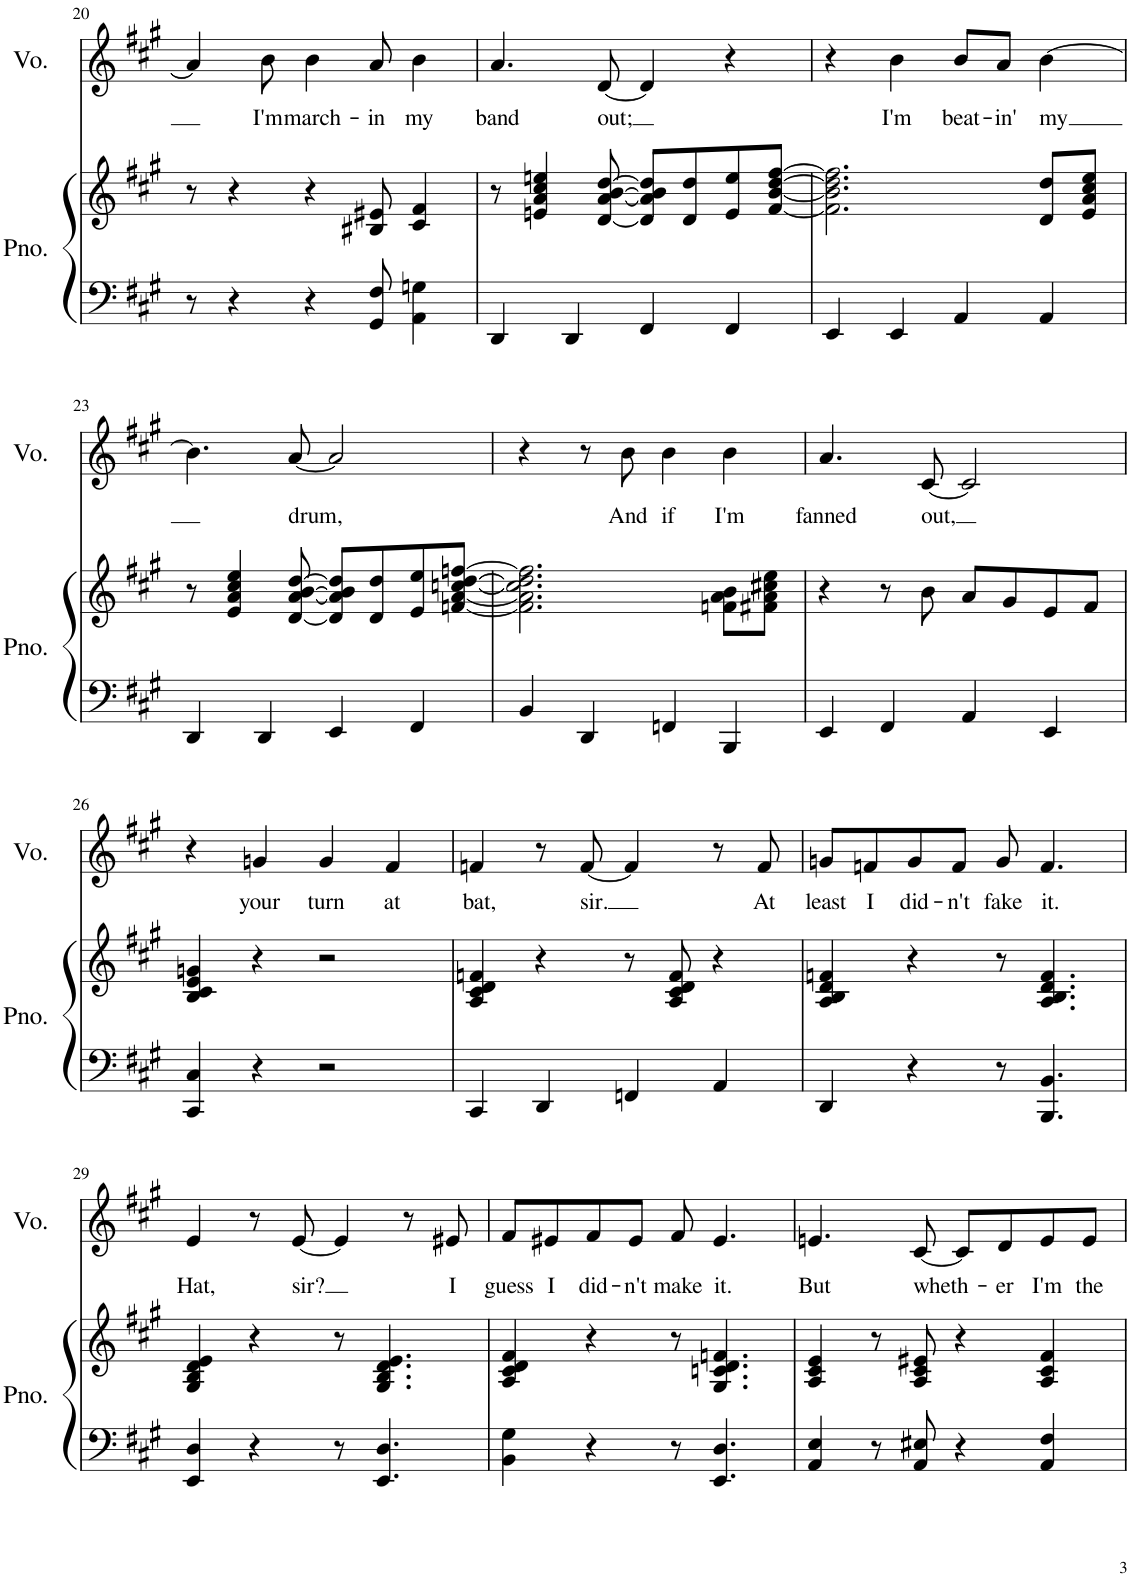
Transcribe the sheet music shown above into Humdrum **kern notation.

**kern	**kern	**kern	**text
*part2	*part2	*part1	*part1
*staff3	*staff2	*staff1	*staff1
*I"Piano	*	*I"Voice	*
*I'Pno.	*	*I'Vo.	*
!!LO:PB:g=z
*clefF4	*clefG2	*clefG2	*
*k[f#c#g#]	*k[f#c#g#]	*k[f#c#g#]	*
*M4/4	*M4/4	*M4/4	*
=20	=20	=20	=20
8r	8r	4a/]	.
4r	4r	.	.
!	!	!	!LO:LY:b
.	.	8b\	I'm
!	!	!	!LO:LY:b
4r	4r	4b\	march-
!	!	!	!LO:LY:b
8GG#/ 8F#/	8B#X/ 8e#X/	8a/	-in
!	!	!	!LO:LY:b
4AA\ 4Gn\	4c#/ 4f#/	4b\	my
=21	=21	=21	=21
!	!	!	!LO:LY:b
4DD/	8r	4.a/	band
.	4en/ 4a/ 4cc#/ 4een/	.	.
4DD/	.	.	.
!	!	!	!LO:LY:b
.	[8d/ [8a/ [8b/ [8dd/	[8d/	out;
4FF#/	8d/] 8a/] 8b/] 8dd/]L	4d/]	.
.	8d/ 8dd/	.	.
4FF#/	8e/ 8ee/	4r	.
.	[8f#/ [8b/ [8dd/ [8ff#/J	.	.
=22	=22	=22	=22
4EE/	2.f#\] 2.b\] 2.dd\] 2.ff#\]	4r	.
!	!	!	!LO:LY:b
4EE/	.	4b\	I'm
!	!	!	!LO:LY:b
4AA/	.	8b/L	beat-
!	!	!	!LO:LY:b
.	.	8a/J	-in'
!	!	!	!LO:LY:b
4AA/	8d/ 8dd/L	[4b\	my
.	8e/ 8a/ 8cc#/ 8ee/J	.	.
!!LO:LB:g=z
=23	=23	=23	=23
4DD/	8r	4.b\]	.
.	4e/ 4a/ 4cc#/ 4ee/	.	.
4DD/	.	.	.
!	!	!	!LO:LY:b
.	[8d/ [8a/ [8b/ [8dd/	[8a/	drum,
4EE/	8d/] 8a/] 8b/] 8dd/]L	2a/]	.
.	8d/ 8dd/	.	.
4FF#/	8e/ 8ee/	.	.
.	[8fn/ [8a/ [8ccn/ [8dd/ [8ffn/J	.	.
=24	=24	=24	=24
4BB/	2.f\] 2.a\] 2.cc\] 2.dd\] 2.ff\]	4r	.
4DD/	.	8r	.
!	!	!	!LO:LY:b
.	.	8b\	And
!	!	!	!LO:LY:b
4FFn/	.	4b\	if
!	!	!	!LO:LY:b
4BBB/	8fn\ 8a\ 8b\L	4b\	I'm
.	8f#X\ 8a\ 8cc#X\ 8ee\J	.	.
=25	=25	=25	=25
!	!	!	!LO:LY:b
4EE/	4r	4.a/	fanned
4FF#/	8r	.	.
!	!	!	!LO:LY:b
.	8b\	[8c#/	out,
4AA/	8a/L	2c#/]	.
.	8g#/	.	.
4EE/	8e/	.	.
.	8f#/J	.	.
!!LO:LB:g=z
=26	=26	=26	=26
4CC#/ 4C#/	4B/ 4c#/ 4e/ 4gn/	4r	.
!	!	!	!LO:LY:b
4r	4r	4gn/	your
!	!	!	!LO:LY:b
2r	2r	4g/	turn
!	!	!	!LO:LY:b
.	.	4f#/	at
=27	=27	=27	=27
!	!	!	!LO:LY:b
4CC#/	4A/ 4c#/ 4d/ 4fn/	4fn/	bat,
4DD/	4r	8r	.
!	!	!	!LO:LY:b
.	.	[8f/	sir.
4FFn/	8r	4f/]	.
.	8A/ 8c#/ 8d/ 8f/	.	.
4AA/	4r	8r	.
!	!	!	!LO:LY:b
.	.	8f/	At
=28	=28	=28	=28
!	!	!	!LO:LY:b
4DD/	4A/ 4B/ 4d/ 4fn/	8gn/L	least
!	!	!	!LO:LY:b
.	.	8fn/	I
!	!	!	!LO:LY:b
4r	4r	8g/	did-
!	!	!	!LO:LY:b
.	.	8f/J	-n't
!	!	!	!LO:LY:b
8r	8r	8g/	fake
!	!	!	!LO:LY:b
4.BBB/ 4.BB/	4.A/ 4.B/ 4.d/ 4.f/	4.f/	it.
!!LO:LB:g=z
=29	=29	=29	=29
!	!	!	!LO:LY:b
4EE/ 4D/	4G#/ 4B/ 4d/ 4e/	4e/	Hat,
4r	4r	8r	.
!	!	!	!LO:LY:b
.	.	[8e/	sir?
8r	8r	4e/]	.
4.EE/ 4.D/	4.G#/ 4.B/ 4.d/ 4.e/	.	.
.	.	8r	.
!	!	!	!LO:LY:b
.	.	8e#X/	I
=30	=30	=30	=30
!	!	!	!LO:LY:b
4BB\ 4G#\	4A/ 4c#/ 4d/ 4f#/	8f#/L	guess
!	!	!	!LO:LY:b
.	.	8e#X/	I
!	!	!	!LO:LY:b
4r	4r	8f#/	did-
!	!	!	!LO:LY:b
.	.	8e#/J	-n't
!	!	!	!LO:LY:b
8r	8r	8f#/	make
!	!	!	!LO:LY:b
4.EE/ 4.D/	4.G#/ 4.cn/ 4.d/ 4.fn/	4.e#/	it.
=31	=31	=31	=31
!	!	!	!LO:LY:b
4AA/ 4E/	4A/ 4c#/ 4e/	4.en/	But
8r	8r	.	.
!	!	!	!LO:LY:b
8AA/ 8E#X/	8A/ 8c#/ 8e#X/	[8c#/	wheth-
4r	4r	8c#/L]	.
!	!	!	!LO:LY:b
.	.	8d/	-er
!	!	!	!LO:LY:b
4AA/ 4F#/	4A/ 4c#/ 4f#/	8e/	I'm
!	!	!	!LO:LY:b
.	.	8e/J	the
=	=	=	=
*-	*-	*-	*-
